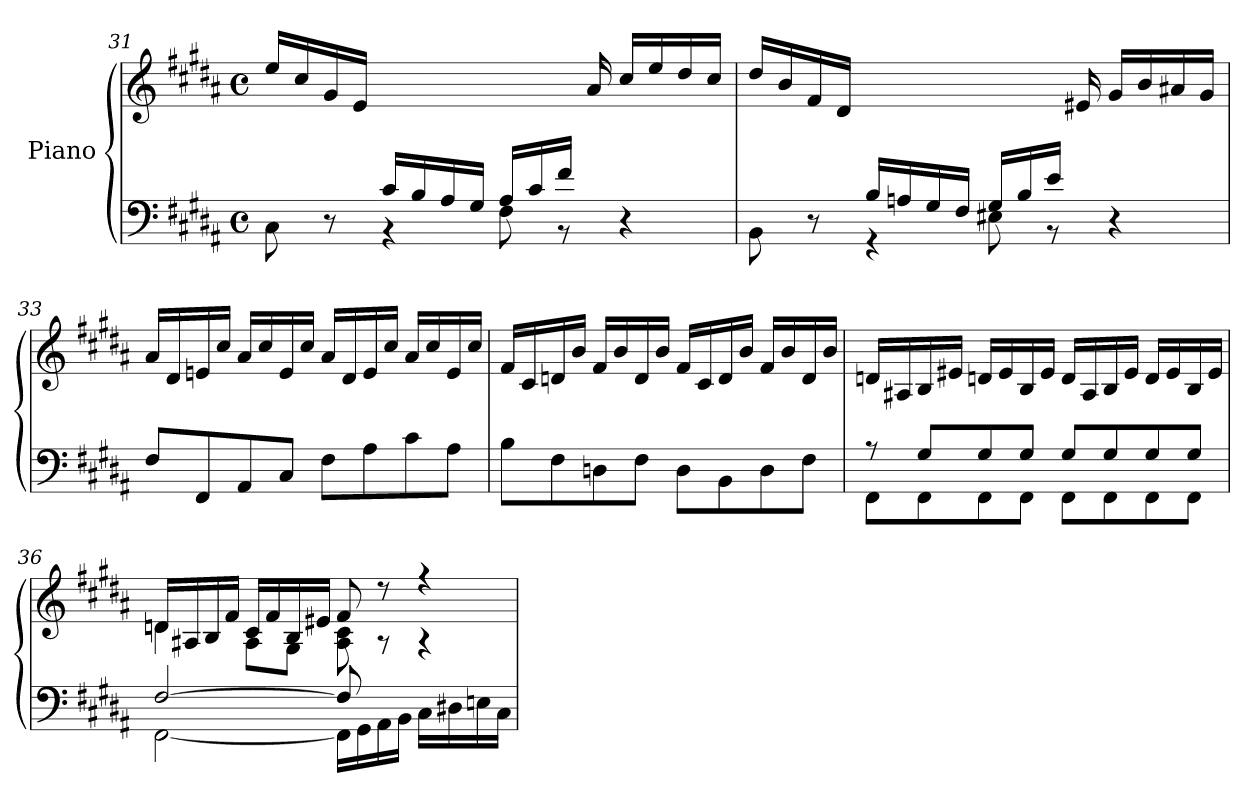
**kern	**kern
*part1	*part1
*staff2	*staff1
*I"Piano	*
!!LO:LB:g=z
*clefF4	*clefG2
*k[f#c#g#d#a#]	*k[f#c#g#d#a#]
*B:	*B:
*M4/4	*M4/4
*met(c)	*met(c)
=31	=31
*^	*^
4ryy	8C#\	16eeLL	1ryy
.	.	16cc#	.
.	8r	16g#	.
.	.	16eJJ	.
16c#LL	4r	4ryy	.
16B	.	.	.
16A#	.	.	.
16G#JJ	.	.	.
16A#/LL	8F#\	8ryy	.
16c#/	.	.	.
16f#/JJ	8r	16ryy	.
16ryy	.	16a#/	.
4ryy	4r	16cc#/LL	.
.	.	16ee/	.
.	.	16dd#/	.
.	.	16cc#/JJ	.
=32	=32	=32	=32
4ryy	8BB\	16dd#LL	1ryy
.	.	16b	.
.	8r	16f#	.
.	.	16d#JJ	.
16BLL	4r	4ryy	.
16An	.	.	.
16G#	.	.	.
16F#JJ	.	.	.
16G#/LL	8E#X\	8ryy	.
16B/	.	.	.
16e/JJ	8r	16ryy	.
16ryy	.	16e#X/	.
4ryy	4r	16g#LL	.
.	.	16b	.
.	.	16a#X	.
.	.	16g#JJ	.
*v	*v	*	*
!!LO:LB:g=z	!!
=33	=33	=33
8F#/L	16a#LL	1ryy
.	16d#	.
8FF#/	16en	.
.	16cc#JJ	.
8AA#/	16a#LL	.
.	16cc#	.
8C#/J	16e	.
.	16cc#JJ	.
8F#L	16a#LL	.
.	16d#	.
8A#	16e	.
.	16cc#JJ	.
8c#	16a#/LL	.
.	16cc#/	.
8A#J	16e/	.
.	16cc#/JJ	.
=34	=34	=34
8BL	16f#/LL	1ryy
.	16c#/	.
8F#	16dn/	.
.	16b/JJ	.
8Dn	16f#LL	.
.	16b	.
8F#J	16d	.
.	16bJJ	.
8DL	16f#LL	.
.	16c#	.
8BB	16d	.
.	16bJJ	.
8D	16f#LL	.
.	16b	.
8F#J	16d	.
.	16bJJ	.
!!LO:LB:g=z	!!
=35	=35	=35
*^	*	*
8r	8FF#L	16dnLL	1ryy
.	.	16A#X	.
8G#/L	8FF#	16B	.
.	.	16e#XJJ	.
8G#/	8FF#	16dnLL	.
.	.	16e#	.
8G#/J	8FF#J	16B	.
.	.	16e#JJ	.
8G#/L	8FF#L	16dLL	.
.	.	16A#	.
8G#/	8FF#	16B	.
.	.	16e#JJ	.
8G#/	8FF#	16dLL	.
.	.	16e#	.
8G#/J	8FF#J	16B	.
.	.	16e#JJ	.
=36	=36	=36	=36
[2F#/	[2FF#\	16dnLL	4dn\
.	.	16A#X	.
.	.	16B	.
.	.	16f#JJ	.
.	.	16c#/LL	8A#\L
.	.	16f#/	.
.	.	16B/	8G#\J
.	.	16e#X/JJ	.
8F#/]	16FF#LL]	8f#/	8A#\ 8c#\
.	16GG#	.	.
8ryy	16AA#	8r	8r
.	16BBJJ	.	.
4ryy	16C#\LL	4r	4r
.	16D#X\	.	.
.	16En\	.	.
.	16C#\JJ	.	.
*v	*v	*	*
*	*v	*v
=	=
*-	*-
